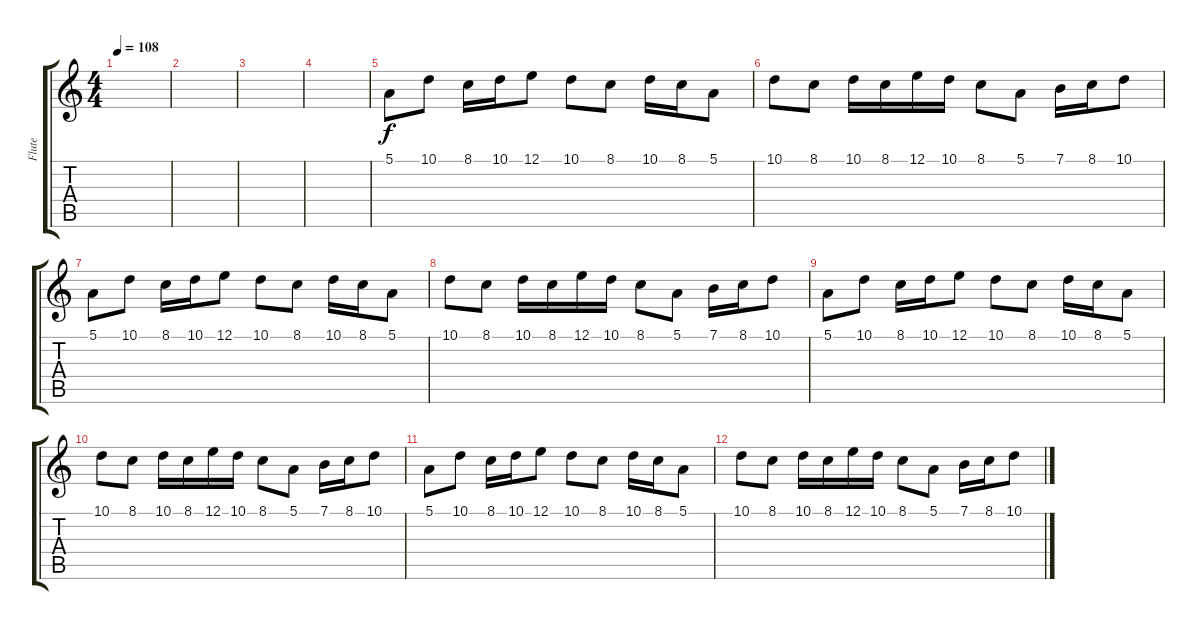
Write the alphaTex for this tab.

\track ("Flute" "Flute") {instrument flute}
\staff {score tabs}
\tuning (E4 B3 G3 D3 A2 E2) {hide}
\ts (4 4)
\tempo 108
\clef g2
\ks c
|
|
|
|
5.1.8 10.1.8 8.1.16 10.1.16 12.1.8 10.1.8 8.1.8 10.1.16 8.1.16 5.1.8 |
10.1.8 8.1.8 10.1.16 8.1.16 12.1.16 10.1.16 8.1.8 5.1.8 7.1.16 8.1.16 10.1.8 |
5.1.8 10.1.8 8.1.16 10.1.16 12.1.8 10.1.8 8.1.8 10.1.16 8.1.16 5.1.8 |
10.1.8 8.1.8 10.1.16 8.1.16 12.1.16 10.1.16 8.1.8 5.1.8 7.1.16 8.1.16 10.1.8 |
5.1.8 10.1.8 8.1.16 10.1.16 12.1.8 10.1.8 8.1.8 10.1.16 8.1.16 5.1.8 |
10.1.8 8.1.8 10.1.16 8.1.16 12.1.16 10.1.16 8.1.8 5.1.8 7.1.16 8.1.16 10.1.8 |
5.1.8 10.1.8 8.1.16 10.1.16 12.1.8 10.1.8 8.1.8 10.1.16 8.1.16 5.1.8 |
10.1.8 8.1.8 10.1.16 8.1.16 12.1.16 10.1.16 8.1.8 5.1.8 7.1.16 8.1.16 10.1.8
